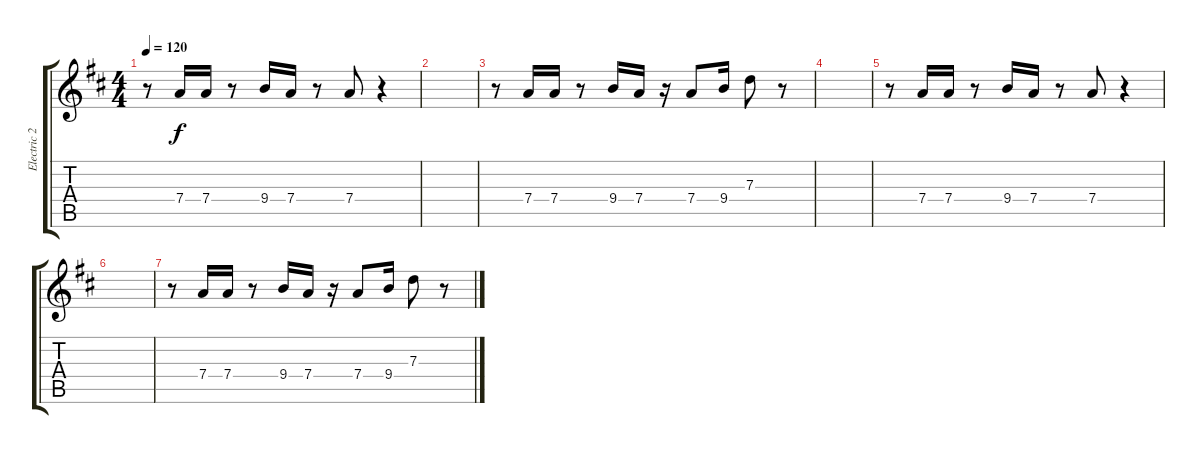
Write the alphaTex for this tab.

\track ("Electric 2" "Electric 2") {instrument electricguitarclean}
\staff {score tabs}
\tuning (E4 B3 G3 D3 A2 E2) {hide}
\ts (4 4)
\tempo 120
\clef g2
\ks d
r.8{dy f} 7.4.16 7.4.16 r.8 9.4.16 7.4.16 r.8 7.4.8 r.4 |
|
r.8 7.4.16 7.4.16 r.8 9.4.16 7.4.16 r.16 7.4.8 9.4.16 7.3.8 r.8 |
|
r.8 7.4.16 7.4.16 r.8 9.4.16 7.4.16 r.8 7.4.8 r.4 |
|
r.8 7.4.16 7.4.16 r.8 9.4.16 7.4.16 r.16 7.4.8 9.4.16 7.3.8 r.8
